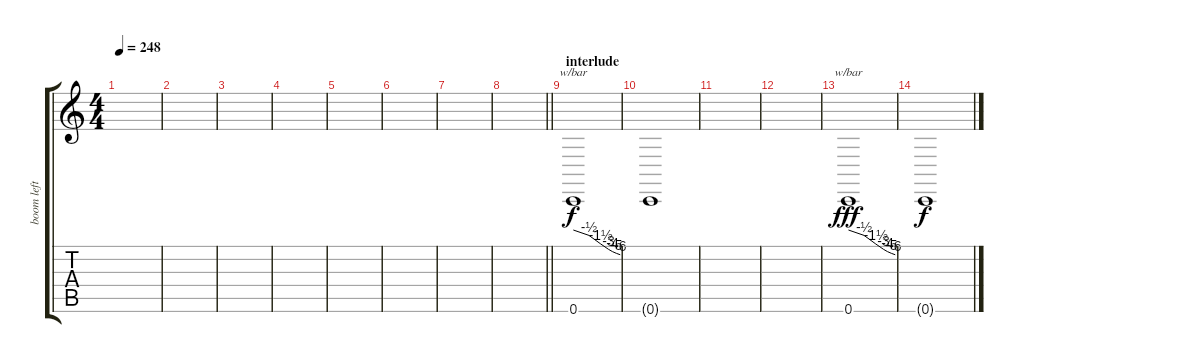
\track ("boom left ch." "boom left ") {instrument synthvoice}
\staff {score tabs}
\tuning (C4 G3 Eb3 Bb2 F2 C2) {hide}
\ts (4 4)
\tempo 248
\clef g2
\ks c
|
|
|
|
|
|
|
\barLineRight lightlight
|
\section ("" "interlude")
0.6.1{tbe (custom default 0 0 20 -2 35 -6 45 -12 50 -16 55 -20 60 -24)} |
0.6{t}.1{dy f} |
|
|
0.6.1{tbe (custom default 0 0 20 -2 35 -6 45 -12 50 -16 55 -20 60 -24) dy fff} |
0.6{t}.1{dy f}
